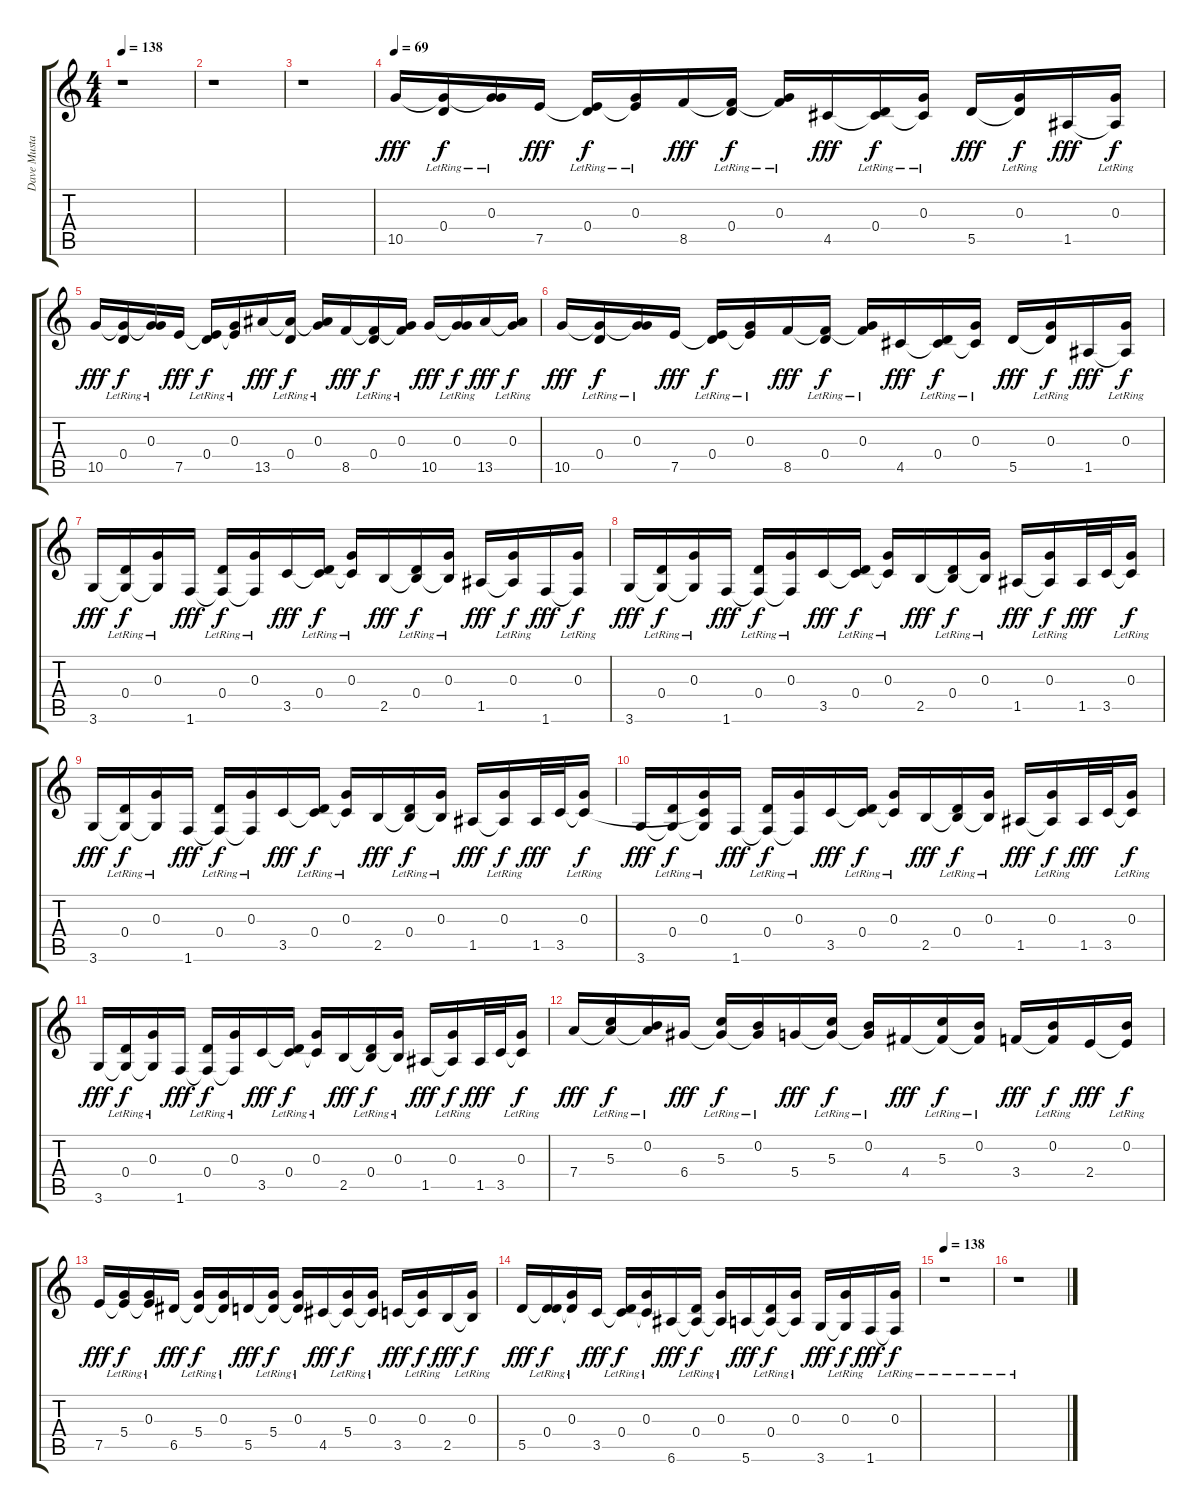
\track ("Dave Mustaine Acoustic" "Dave Musta") {instrument acousticguitarsteel}
\staff {score tabs}
\tuning (E4 B3 G3 D3 A2 E2) {hide}
\ts (4 4)
\tempo 138
\clef g2
\ks c
r.1{dy f} |
r.1 |
r.1 |
\tempo 69
10.5.16{dy fff} (0.4{lr} 10.5{t}).16{dy f} (0.3{lr} 10.5{t}).16 7.5.16{dy fff} (0.4{lr} 7.5{t}).16{dy f} (0.3{lr} 7.5{t}).16 8.5.16{dy fff} (0.4{lr} 8.5{t}).16{dy f} (0.3{lr} 8.5{t}).16 4.5.16{dy fff} (0.4{lr} 4.5{t}).16{dy f} (0.3{lr} 4.5{t}).16 5.5.16{dy fff} (0.3{lr} 5.5{t}).16{dy f} 1.5.16{dy fff} (0.3{lr} 1.5{t}).16{dy f} |
10.5.16{dy fff} (0.4{lr} 10.5{t}).16{dy f} (0.3{lr} 10.5{t}).16 7.5.16{dy fff} (0.4{lr} 7.5{t}).16{dy f} (0.3{lr} 7.5{t}).16 13.5.16{dy fff} (0.4{lr} 13.5{t}).16{dy f} (0.3{lr} 13.5{t}).16 8.5.16{dy fff} (0.4{lr} 8.5{t}).16{dy f} (0.3{lr} 8.5{t}).16 10.5.16{dy fff} (0.3{lr} 10.5{t}).16{dy f} 13.5.16{dy fff} (0.3{lr} 13.5{t}).16{dy f} |
10.5.16{dy fff} (0.4{lr} 10.5{t}).16{dy f} (0.3{lr} 10.5{t}).16 7.5.16{dy fff} (0.4{lr} 7.5{t}).16{dy f} (0.3{lr} 7.5{t}).16 8.5.16{dy fff} (0.4{lr} 8.5{t}).16{dy f} (0.3{lr} 8.5{t}).16 4.5.16{dy fff} (0.4{lr} 4.5{t}).16{dy f} (0.3{lr} 4.5{t}).16 5.5.16{dy fff} (0.3{lr} 5.5{t}).16{dy f} 1.5.16{dy fff} (0.3{lr} 1.5{t}).16{dy f} |
3.6.16{dy fff} (0.4{lr} 3.6{t}).16{dy f} (0.3{lr} 3.6{t}).16 1.6.16{dy fff} (0.4{lr} 1.6{t}).16{dy f} (0.3{lr} 1.6{t}).16 3.5.16{dy fff} (0.4{lr} 3.5{t}).16{dy f} (0.3{lr} 3.5{t}).16 2.5.16{dy fff} (0.4{lr} 2.5{t}).16{dy f} (0.3{lr} 2.5{t}).16 1.5.16{dy fff} (0.3{lr} 1.5{t}).16{dy f} 1.6.16{dy fff} (0.3{lr} 1.6{t}).16{dy f} |
3.6.16{dy fff} (0.4{lr} 3.6{t}).16{dy f} (0.3{lr} 3.6{t}).16 1.6.16{dy fff} (0.4{lr} 1.6{t}).16{dy f} (0.3{lr} 1.6{t}).16 3.5.16{dy fff} (0.4{lr} 3.5{t}).16{dy f} (0.3{lr} 3.5{t}).16 2.5.16{dy fff} (0.4{lr} 2.5{t}).16{dy f} (0.3{lr} 2.5{t}).16 1.5.16{dy fff} (0.3{lr} 1.5{t}).16{dy f} 1.5.32{dy fff} 3.5.32 (0.3{lr} 3.5{t}).16{dy f} |
3.6.16{dy fff} (0.4{lr} 3.6{t}).16{dy f} (0.3{lr} 3.6{t}).16 1.6.16{dy fff} (0.4{lr} 1.6{t}).16{dy f} (0.3{lr} 1.6{t}).16 3.5.16{dy fff} (0.4{lr} 3.5{t}).16{dy f} (0.3{lr} 3.5{t}).16 2.5.16{dy fff} (0.4{lr} 2.5{t}).16{dy f} (0.3{lr} 2.5{t}).16 1.5.16{dy fff} (0.3{lr} 1.5{t}).16{dy f} 1.5.32{dy fff} 3.5.32 (0.3{lr} 3.5{t}).16{dy f} |
3.6.16{dy fff} (0.4{lr} 3.6{t}).16{dy f} (0.3{lr} 3.5{t} 3.6{t}).16 1.6.16{dy fff} (0.4{lr} 1.6{t}).16{dy f} (0.3{lr} 1.6{t}).16 3.5.16{dy fff} (0.4{lr} 3.5{t}).16{dy f} (0.3{lr} 3.5{t}).16 2.5.16{dy fff} (0.4{lr} 2.5{t}).16{dy f} (0.3{lr} 2.5{t}).16 1.5.16{dy fff} (0.3{lr} 1.5{t}).16{dy f} 1.5.32{dy fff} 3.5.32 (0.3{lr} 3.5{t}).16{dy f} |
3.6.16{dy fff} (0.4{lr} 3.6{t}).16{dy f} (0.3{lr} 3.6{t}).16 1.6.16{dy fff} (0.4{lr} 1.6{t}).16{dy f} (0.3{lr} 1.6{t}).16 3.5.16{dy fff} (0.4{lr} 3.5{t}).16{dy f} (0.3{lr} 3.5{t}).16 2.5.16{dy fff} (0.4{lr} 2.5{t}).16{dy f} (0.3{lr} 2.5{t}).16 1.5.16{dy fff} (0.3{lr} 1.5{t}).16{dy f} 1.5.32{dy fff} 3.5.32 (0.3{lr} 3.5{t}).16{dy f} |
7.4.16{dy fff} (5.3{lr} 7.4{t}).16{dy f} (0.2{lr} 7.4{t}).16 6.4.16{dy fff} (5.3{lr} 6.4{t}).16{dy f} (0.2{lr} 6.4{t}).16 5.4.16{dy fff} (5.3{lr} 5.4{t}).16{dy f} (0.2{lr} 5.4{t}).16 4.4.16{dy fff} (5.3{lr} 4.4{t}).16{dy f} (0.2{lr} 4.4{t}).16 3.4.16{dy fff} (0.2{lr} 3.4{t}).16{dy f} 2.4.16{dy fff} (0.2{lr} 2.4{t}).16{dy f} |
7.5.16{dy fff} (5.4{lr} 7.5{t}).16{dy f} (0.3{lr} 7.5{t}).16 6.5.16{dy fff} (5.4{lr} 6.5{t}).16{dy f} (0.3{lr} 6.5{t}).16 5.5.16{dy fff} (5.4{lr} 5.5{t}).16{dy f} (0.3{lr} 5.5{t}).16 4.5.16{dy fff} (5.4{lr} 4.5{t}).16{dy f} (0.3{lr} 4.5{t}).16 3.5.16{dy fff} (0.3{lr} 3.5{t}).16{dy f} 2.5.16{dy fff} (0.3{lr} 2.5{t}).16{dy f} |
5.5.16{dy fff} (0.4{lr} 5.5{t}).16{dy f} (0.3{lr} 5.5{t}).16 3.5.16{dy fff} (0.4{lr} 3.5{t}).16{dy f} (0.3{lr} 3.5{t}).16 6.6.16{dy fff} (0.4{lr} 6.6{t}).16{dy f} (0.3{lr} 6.6{t}).16 5.6.16{dy fff} (0.4{lr} 5.6{t}).16{dy f} (0.3{lr} 5.6{t}).16 3.6.16{dy fff} (0.3{lr} 3.6{t}).16{dy f} 1.6.16{dy fff} (0.3{lr} 1.6{t}).16{dy f} |
\tempo 138
r.1 |
r.1
